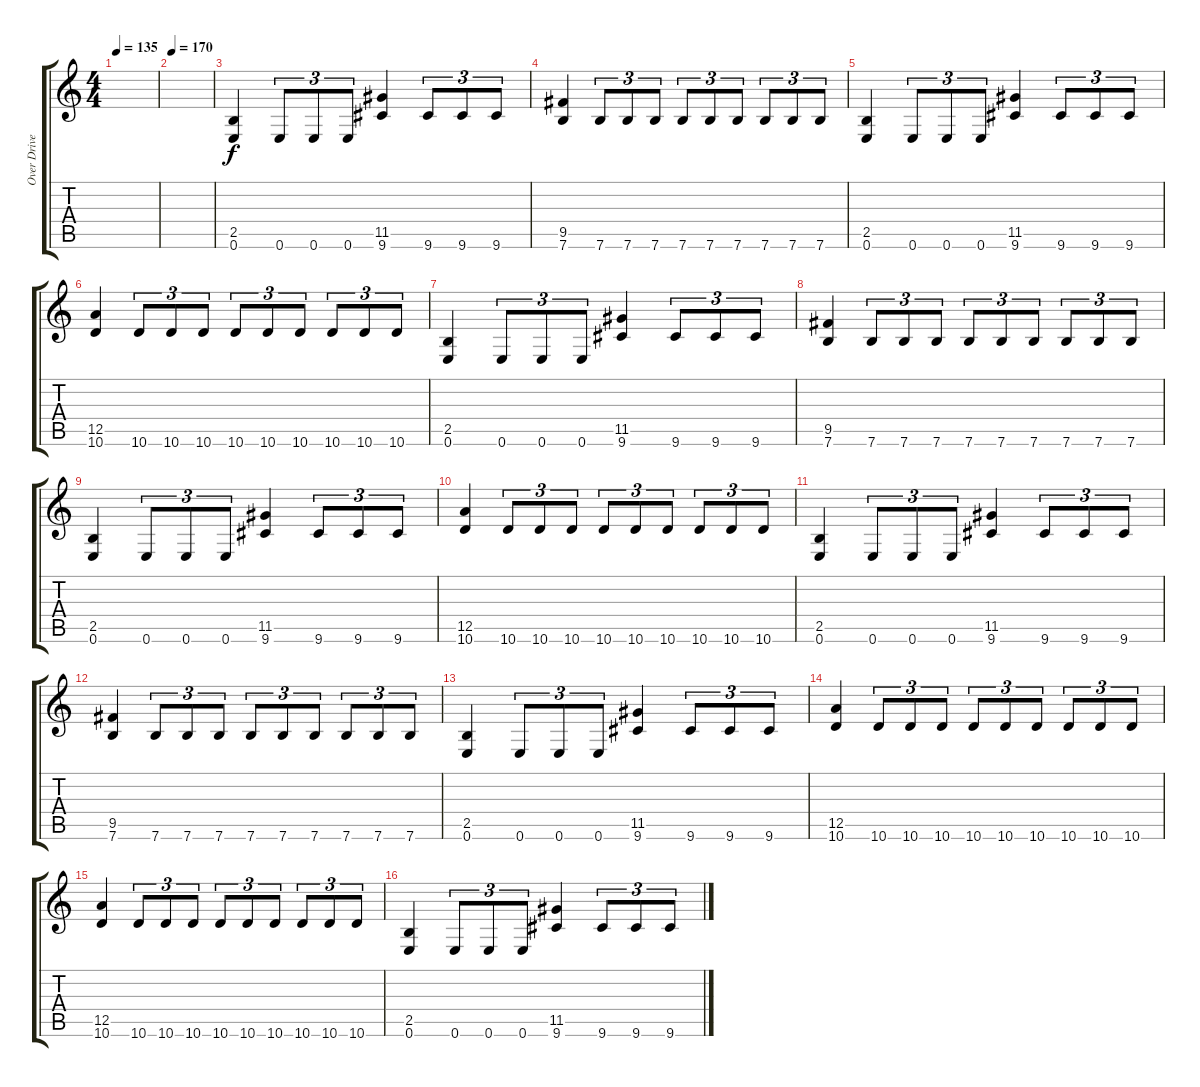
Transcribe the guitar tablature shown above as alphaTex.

\track ("Over Driven Guitar" "Over Drive") {instrument overdrivenguitar}
\staff {score tabs}
\tuning (E4 B3 G3 D3 A2 E2) {hide}
\ts (4 4)
\tempo 135
\clef g2
\ks c
|
\tempo 170
|
(2.5 0.6).4 0.6.8{tu (3 2)} 0.6.8{tu (3 2)} 0.6.8{tu (3 2)} (11.5 9.6).4 9.6.8{tu (3 2)} 9.6.8{tu (3 2)} 9.6.8{tu (3 2)} |
(9.5 7.6).4 7.6.8{tu (3 2)} 7.6.8{tu (3 2)} 7.6.8{tu (3 2)} 7.6.8{tu (3 2)} 7.6.8{tu (3 2)} 7.6.8{tu (3 2)} 7.6.8{tu (3 2)} 7.6.8{tu (3 2)} 7.6.8{tu (3 2)} |
(2.5 0.6).4 0.6.8{tu (3 2)} 0.6.8{tu (3 2)} 0.6.8{tu (3 2)} (11.5 9.6).4 9.6.8{tu (3 2)} 9.6.8{tu (3 2)} 9.6.8{tu (3 2)} |
(12.5 10.6).4 10.6.8{tu (3 2)} 10.6.8{tu (3 2)} 10.6.8{tu (3 2)} 10.6.8{tu (3 2)} 10.6.8{tu (3 2)} 10.6.8{tu (3 2)} 10.6.8{tu (3 2)} 10.6.8{tu (3 2)} 10.6.8{tu (3 2)} |
(2.5 0.6).4 0.6.8{tu (3 2)} 0.6.8{tu (3 2)} 0.6.8{tu (3 2)} (11.5 9.6).4 9.6.8{tu (3 2)} 9.6.8{tu (3 2)} 9.6.8{tu (3 2)} |
(9.5 7.6).4 7.6.8{tu (3 2)} 7.6.8{tu (3 2)} 7.6.8{tu (3 2)} 7.6.8{tu (3 2)} 7.6.8{tu (3 2)} 7.6.8{tu (3 2)} 7.6.8{tu (3 2)} 7.6.8{tu (3 2)} 7.6.8{tu (3 2)} |
(2.5 0.6).4 0.6.8{tu (3 2)} 0.6.8{tu (3 2)} 0.6.8{tu (3 2)} (11.5 9.6).4 9.6.8{tu (3 2)} 9.6.8{tu (3 2)} 9.6.8{tu (3 2)} |
(12.5 10.6).4 10.6.8{tu (3 2)} 10.6.8{tu (3 2)} 10.6.8{tu (3 2)} 10.6.8{tu (3 2)} 10.6.8{tu (3 2)} 10.6.8{tu (3 2)} 10.6.8{tu (3 2)} 10.6.8{tu (3 2)} 10.6.8{tu (3 2)} |
(2.5 0.6).4 0.6.8{tu (3 2)} 0.6.8{tu (3 2)} 0.6.8{tu (3 2)} (11.5 9.6).4 9.6.8{tu (3 2)} 9.6.8{tu (3 2)} 9.6.8{tu (3 2)} |
(9.5 7.6).4 7.6.8{tu (3 2)} 7.6.8{tu (3 2)} 7.6.8{tu (3 2)} 7.6.8{tu (3 2)} 7.6.8{tu (3 2)} 7.6.8{tu (3 2)} 7.6.8{tu (3 2)} 7.6.8{tu (3 2)} 7.6.8{tu (3 2)} |
(2.5 0.6).4 0.6.8{tu (3 2)} 0.6.8{tu (3 2)} 0.6.8{tu (3 2)} (11.5 9.6).4 9.6.8{tu (3 2)} 9.6.8{tu (3 2)} 9.6.8{tu (3 2)} |
(12.5 10.6).4 10.6.8{tu (3 2)} 10.6.8{tu (3 2)} 10.6.8{tu (3 2)} 10.6.8{tu (3 2)} 10.6.8{tu (3 2)} 10.6.8{tu (3 2)} 10.6.8{tu (3 2)} 10.6.8{tu (3 2)} 10.6.8{tu (3 2)} |
(12.5 10.6).4 10.6.8{tu (3 2)} 10.6.8{tu (3 2)} 10.6.8{tu (3 2)} 10.6.8{tu (3 2)} 10.6.8{tu (3 2)} 10.6.8{tu (3 2)} 10.6.8{tu (3 2)} 10.6.8{tu (3 2)} 10.6.8{tu (3 2)} |
(2.5 0.6).4 0.6.8{tu (3 2)} 0.6.8{tu (3 2)} 0.6.8{tu (3 2)} (11.5 9.6).4 9.6.8{tu (3 2)} 9.6.8{tu (3 2)} 9.6.8{tu (3 2)}
